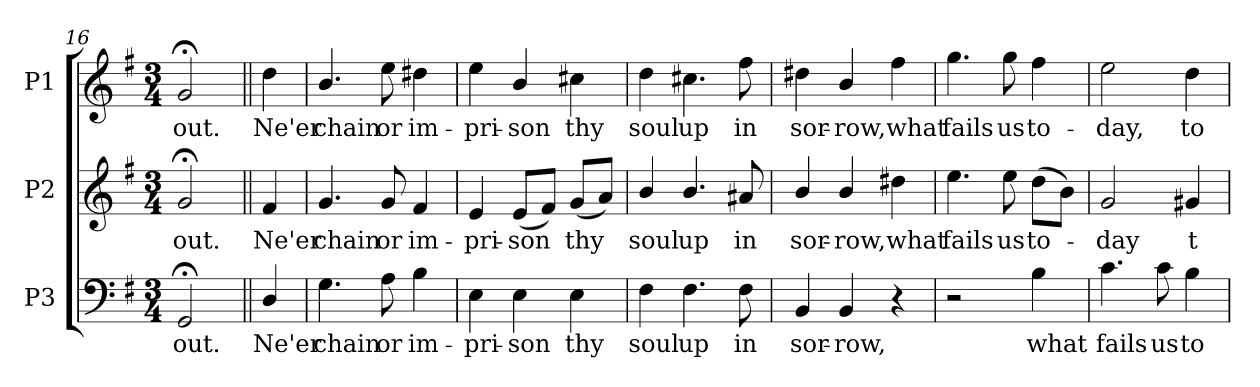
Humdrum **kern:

**kern	**text	**kern	**text	**kern	**text
*part3	*part3	*part2	*part2	*part1	*part1
*staff3	*staff3	*staff2	*staff2	*staff1	*staff1
*I"P3	*	*I"P2	*	*I"P1	*
*clefF4	*	*clefG2	*	*clefG2	*
*k[f#]	*	*k[f#]	*	*k[f#]	*
*G:	*	*G:	*	*G:	*
*M3/4	*	*M3/4	*	*M3/4	*
=16	=16	=16	=16	=16	=16
!	!LO:LY:b:color=#000000	!	!	!	!
!	!	!	!LO:LY:b:color=#000000	!	!
!	!	!	!	!	!LO:LY:b:color=#000000
2GG;i/	out.	2g;i/	out.	2g;i/	out.
!!LO:PB:g=z
=17||	=17||	=17||	=17||	=17||	=17||
!	!LO:LY:b:color=#000000	!	!	!	!
!	!	!	!LO:LY:b:color=#000000	!	!
!	!	!	!	!	!LO:LY:b:color=#000000
4Di/	Ne'er	4f#i/	Ne'er	4ddi\	Ne'er
=18	=18	=18	=18	=18	=18
!	!LO:LY:b:color=#000000	!	!	!	!
!	!	!	!LO:LY:b:color=#000000	!	!
!	!	!	!	!	!LO:LY:b:color=#000000
4.Gi\	chain	4.gi/	chain	4.bi/	chain
!	!LO:LY:b:color=#000000	!	!	!	!
!	!	!	!LO:LY:b:color=#000000	!	!
!	!	!	!	!	!LO:LY:b:color=#000000
8Ai\	or	8gi/	or	8eei\	or
!	!LO:LY:b:color=#000000	!	!	!	!
!	!	!	!LO:LY:b:color=#000000	!	!
!	!	!	!	!	!LO:LY:b:color=#000000
4Bi\	im-	4f#i/	im-	4dd#Xi\	im-
=19	=19	=19	=19	=19	=19
!	!LO:LY:b:color=#000000	!	!	!	!
!	!	!	!LO:LY:b:color=#000000	!	!
!	!	!	!	!	!LO:LY:b:color=#000000
4Ei\	-pri-	4ei/	-pri-	4eei\	-pri-
!	!LO:LY:b:color=#000000	!	!	!	!
!	!	!	!LO:LY:b:color=#000000	!	!
!	!	!	!	!	!LO:LY:b:color=#000000
4Ei\	-son	(8ei/L	-son	4bi/	-son
.	.	8f#i/J)	.	.	.
!	!LO:LY:b:color=#000000	!	!	!	!
!	!	!	!LO:LY:b:color=#000000	!	!
!	!	!	!	!	!LO:LY:b:color=#000000
4Ei\	thy	(8gi/L	thy	4cc#Xi\	thy
.	.	8ai/J)	.	.	.
=20	=20	=20	=20	=20	=20
!	!LO:LY:b:color=#000000	!	!	!	!
!	!	!	!LO:LY:b:color=#000000	!	!
!	!	!	!	!	!LO:LY:b:color=#000000
4F#i\	soul	4bi/	soul	4ddi\	soul
!	!LO:LY:b:color=#000000	!	!	!	!
!	!	!	!LO:LY:b:color=#000000	!	!
!	!	!	!	!	!LO:LY:b:color=#000000
4.F#i\	up	4.bi/	up	4.cc#Xi\	up
!	!LO:LY:b:color=#000000	!	!	!	!
!	!	!	!LO:LY:b:color=#000000	!	!
!	!	!	!	!	!LO:LY:b:color=#000000
8F#i\	in	8a#Xi/	in	8ff#i\	in
=21	=21	=21	=21	=21	=21
!	!LO:LY:b:color=#000000	!	!	!	!
!	!	!	!LO:LY:b:color=#000000	!	!
!	!	!	!	!	!LO:LY:b:color=#000000
4BBi/	sor-	4bi/	sor-	4dd#Xi\	sor-
!	!LO:LY:b:color=#000000	!	!	!	!
!	!	!	!LO:LY:b:color=#000000	!	!
!	!	!	!	!	!LO:LY:b:color=#000000
4BBi/	-row,	4bi/	-row,	4bi/	-row,
!	!	!	!LO:LY:b:color=#000000	!	!
!	!	!	!	!	!LO:LY:b:color=#000000
4r	.	4dd#Xi\	what	4ff#i\	what
=22	=22	=22	=22	=22	=22
!	!	!	!LO:LY:b:color=#000000	!	!
!	!	!	!	!	!LO:LY:b:color=#000000
2r	.	4.eei\	fails	4.ggi\	fails
!	!	!	!LO:LY:b:color=#000000	!	!
!	!	!	!	!	!LO:LY:b:color=#000000
.	.	8eei\	us	8ggi\	us
!	!LO:LY:b:color=#000000	!	!	!	!
!	!	!	!LO:LY:b:color=#000000	!	!
!	!	!	!	!	!LO:LY:b:color=#000000
4Bi\	what	(8ddi\L	to-	4ff#i\	to-
.	.	8bi\J)	.	.	.
!!LO:LB:g=z
=23	=23	=23	=23	=23	=23
!	!LO:LY:b:color=#000000	!	!	!	!
!	!	!	!LO:LY:b:color=#000000	!	!
!	!	!	!	!	!LO:LY:b:color=#000000
4.ci\	fails	2gi/	-day	2eei\	-day,
!	!LO:LY:b:color=#000000	!	!	!	!
8ci\	us	.	.	.	.
!	!LO:LY:b:color=#000000	!	!	!	!
!	!	!	!LO:LY:b:color=#000000	!	!
!	!	!	!	!	!LO:LY:b:color=#000000
4Bi\	to	4g#Xi/	t-	4ddi\	to
=	=	=	=	=	=
*-	*-	*-	*-	*-	*-
